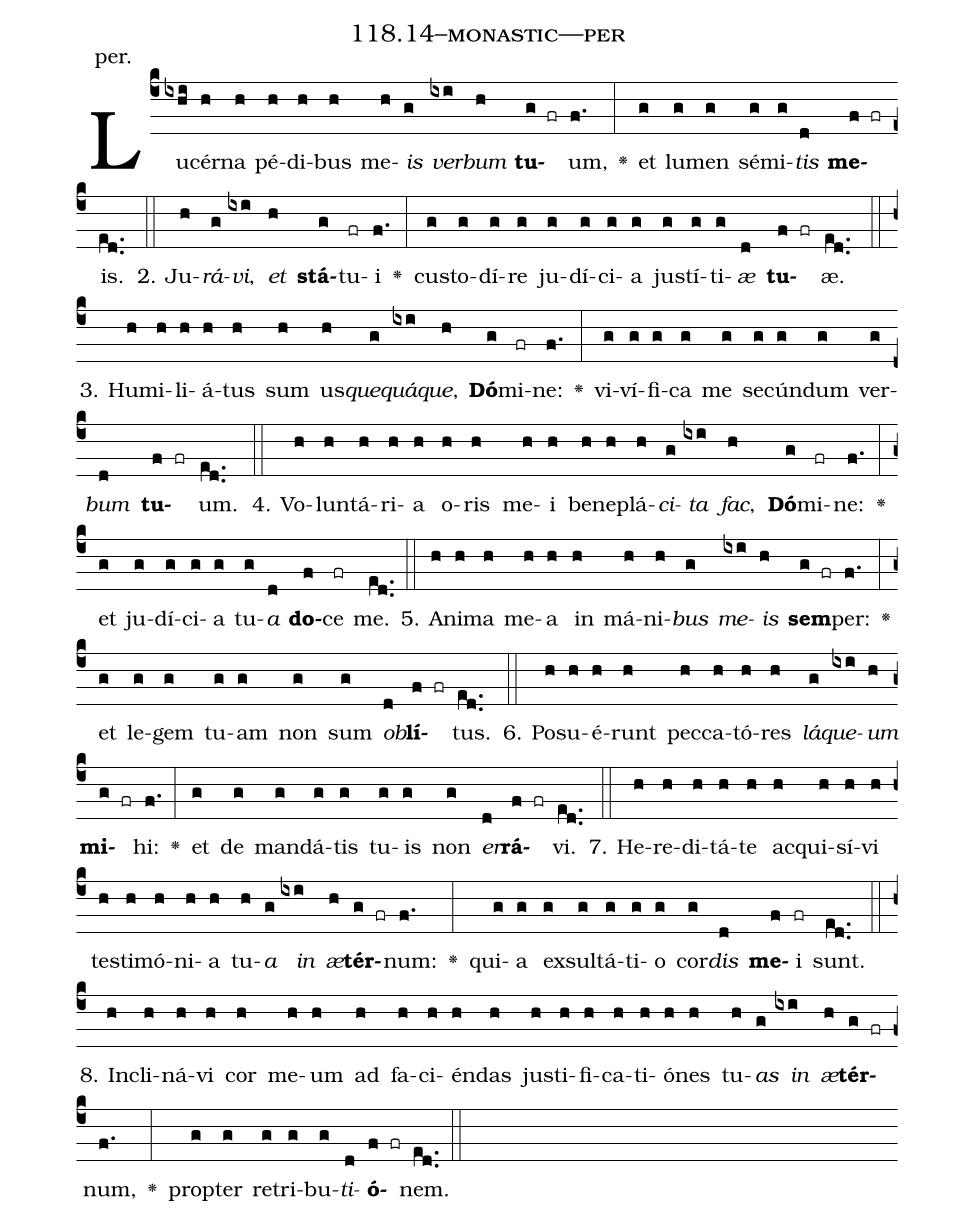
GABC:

name: 118.14--monastic---per;
annotation: per.;
%%
(c4)Lu(ixhi)cér(h)na(h) pé(h)di(h)bus(h) me(h)<i>is</i>(g) <i>ver</i>(ixi)<i>bum</i>(h) <b>tu</b>(g fr)um,(f.) <v>\greheightstar</v>(:) et(g) lu(g)men(g) sé(g)mi(g)<i>tis</i>(d) <b>me</b>(f fr)is.(ed..) (::)
2. Ju(h)<i>rá</i>(g)<i>vi</i>,(ixi) <i>et</i>(h) <b>stá</b>(g)tu(fr)i(f.) <v>\greheightstar</v>(:) cus(g)to(g)dí(g)re(g) ju(g)dí(g)ci(g)a(g) jus(g)tí(g)ti(g)<i>æ</i>(d) <b>tu</b>(f fr)æ.(ed..) (::)
3. Hu(h)mi(h)li(h)á(h)tus(h) sum(h) us(h)<i>que</i>(g)<i>quá</i>(ixi)<i>que</i>,(h) <b>Dó</b>(g)mi(fr)ne:(f.) <v>\greheightstar</v>(:) vi(g)ví(g)fi(g)ca(g) me(g) se(g)cún(g)dum(g) ver(g)<i>bum</i>(d) <b>tu</b>(f fr)um.(ed..) (::)
4. Vo(h)lun(h)tá(h)ri(h)a(h) o(h)ris(h) me(h)i(h) be(h)ne(h)plá(h)<i>ci</i>(g)<i>ta</i>(ixi) <i>fac</i>,(h) <b>Dó</b>(g)mi(fr)ne:(f.) <v>\greheightstar</v>(:) et(g) ju(g)dí(g)ci(g)a(g) tu(g)<i>a</i>(d) <b>do</b>(f)ce(fr) me.(ed..) (::)
5. A(h)ni(h)ma(h) me(h)a(h) in(h) má(h)ni(h)<i>bus</i>(g) <i>me</i>(ixi)<i>is</i>(h) <b>sem</b>(g fr)per:(f.) <v>\greheightstar</v>(:) et(g) le(g)gem(g) tu(g)am(g) non(g) sum(g) <i>ob</i>(d)<b>lí</b>(f fr)tus.(ed..) (::)
6. Po(h)su(h)é(h)runt(h) pec(h)ca(h)tó(h)res(h) <i>lá</i>(g)<i>que</i>(ixi)<i>um</i>(h) <b>mi</b>(g fr)hi:(f.) <v>\greheightstar</v>(:) et(g) de(g) man(g)dá(g)tis(g) tu(g)is(g) non(g) <i>er</i>(d)<b>rá</b>(f fr)vi.(ed..) (::)
7. He(h)re(h)di(h)tá(h)te(h) ac(h)qui(h)sí(h)vi(h) tes(h)ti(h)mó(h)ni(h)a(h) tu(h)<i>a</i>(g) <i>in</i>(ixi) <i>æ</i>(h)<b>tér</b>(g fr)num:(f.) <v>\greheightstar</v>(:) qui(g)a(g) ex(g)sul(g)tá(g)ti(g)o(g) cor(g)<i>dis</i>(d) <b>me</b>(f)i(fr) sunt.(ed..) (::)
8. In(h)cli(h)ná(h)vi(h) cor(h) me(h)um(h) ad(h) fa(h)ci(h)én(h)das(h) jus(h)ti(h)fi(h)ca(h)ti(h)ó(h)nes(h) tu(h)<i>as</i>(g) <i>in</i>(ixi) <i>æ</i>(h)<b>tér</b>(g fr)num,(f.) <v>\greheightstar</v>(:) prop(g)ter(g) re(g)tri(g)bu(g)<i>ti</i>(d)<b>ó</b>(f fr)nem.(ed..) (::)
